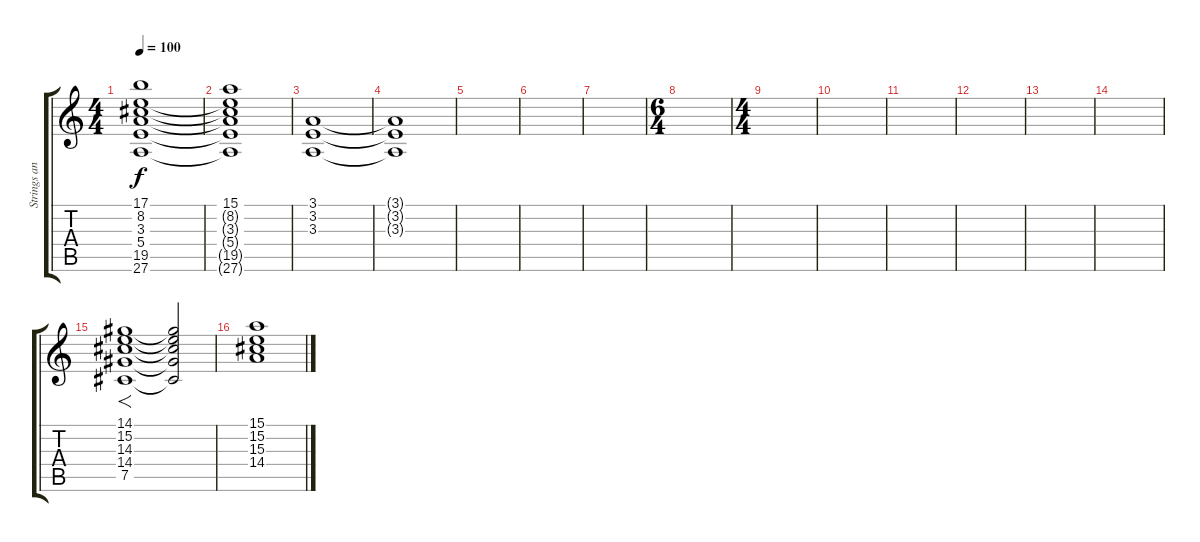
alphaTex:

\track ("Strings and Additional Pads" "Strings an") {instrument musicbox}
\staff {score tabs}
\tuning (Gb4 Db4 Gb3 B3 Gb3 Db3) {hide}
\ts (4 4)
\tempo 100
\clef g2
\ks c
(17.1 8.2 3.3 5.4 19.5 27.6).1{dy f volume 11 balance 8 instrument stringensemble2} |
(15.1 8.2{t} 3.3{t} 5.4{t} 19.5{t} 27.6{t}).1 |
(3.1 3.2 3.3).1{volume 9 balance 12 instrument stringensemble2} |
(3.1{t} 3.2{t} 3.3{t}).1 |
|
|
|
\ts (6 4)
|
\ts (4 4)
|
|
|
|
|
|
(14.1 15.2 14.3 14.4 7.5).1{f} (14.1{t} 15.2{t} 14.3{t} 14.4{t} 7.5{t}).2 |
(15.1 15.2 15.3 14.4).1
